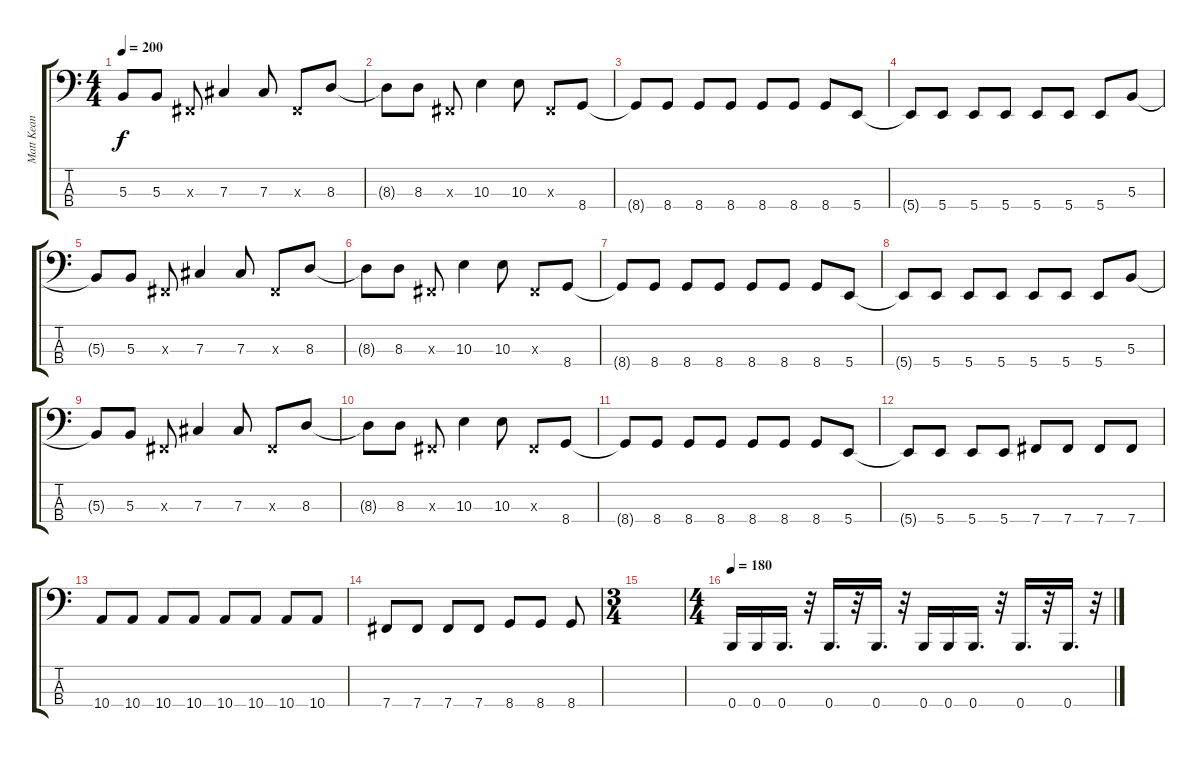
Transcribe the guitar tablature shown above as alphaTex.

\track ("Matt Kean" "Matt Kean") {instrument electricbasspick}
\staff {score tabs}
\tuning (E2 B1 Gb1 B0) {hide}
\ts (4 4)
\tempo 200
\clef f4
\ks c
5.3{t}.8{dy f} 5.3.8 0.3{x}.8 7.3.4 7.3.8 0.3{x}.8 8.3.8 |
8.3{t}.8 8.3.8 0.3{x}.8 10.3.4 10.3.8 0.3{x}.8 8.4.8 |
8.4{t}.8 8.4.8 8.4.8 8.4.8 8.4.8 8.4.8 8.4.8 5.4.8 |
5.4{t}.8 5.4.8 5.4.8 5.4.8 5.4.8 5.4.8 5.4.8 5.3.8 |
5.3{t}.8 5.3.8 0.3{x}.8 7.3.4 7.3.8 0.3{x}.8 8.3.8 |
8.3{t}.8 8.3.8 0.3{x}.8 10.3.4 10.3.8 0.3{x}.8 8.4.8 |
8.4{t}.8 8.4.8 8.4.8 8.4.8 8.4.8 8.4.8 8.4.8 5.4.8 |
5.4{t}.8 5.4.8 5.4.8 5.4.8 5.4.8 5.4.8 5.4.8 5.3.8 |
5.3{t}.8 5.3.8 0.3{x}.8 7.3.4 7.3.8 0.3{x}.8 8.3.8 |
8.3{t}.8 8.3.8 0.3{x}.8 10.3.4 10.3.8 0.3{x}.8 8.4.8 |
8.4{t}.8 8.4.8 8.4.8 8.4.8 8.4.8 8.4.8 8.4.8 5.4.8 |
5.4{t}.8 5.4.8 5.4.8 5.4.8 7.4.8 7.4.8 7.4.8 7.4.8 |
10.4.8 10.4.8 10.4.8 10.4.8 10.4.8 10.4.8 10.4.8 10.4.8 |
7.4.8 7.4.8 7.4.8 7.4.8 8.4.8 8.4.8 8.4.8 |
\ts (3 4)
|
\ts (4 4)
\tempo 180
0.4.16 0.4.16 0.4.16{d} r.32 0.4.16{d} r.32 0.4.16{d} r.32 0.4.16 0.4.16 0.4.16{d} r.32 0.4.16{d} r.32 0.4.16{d} r.32
